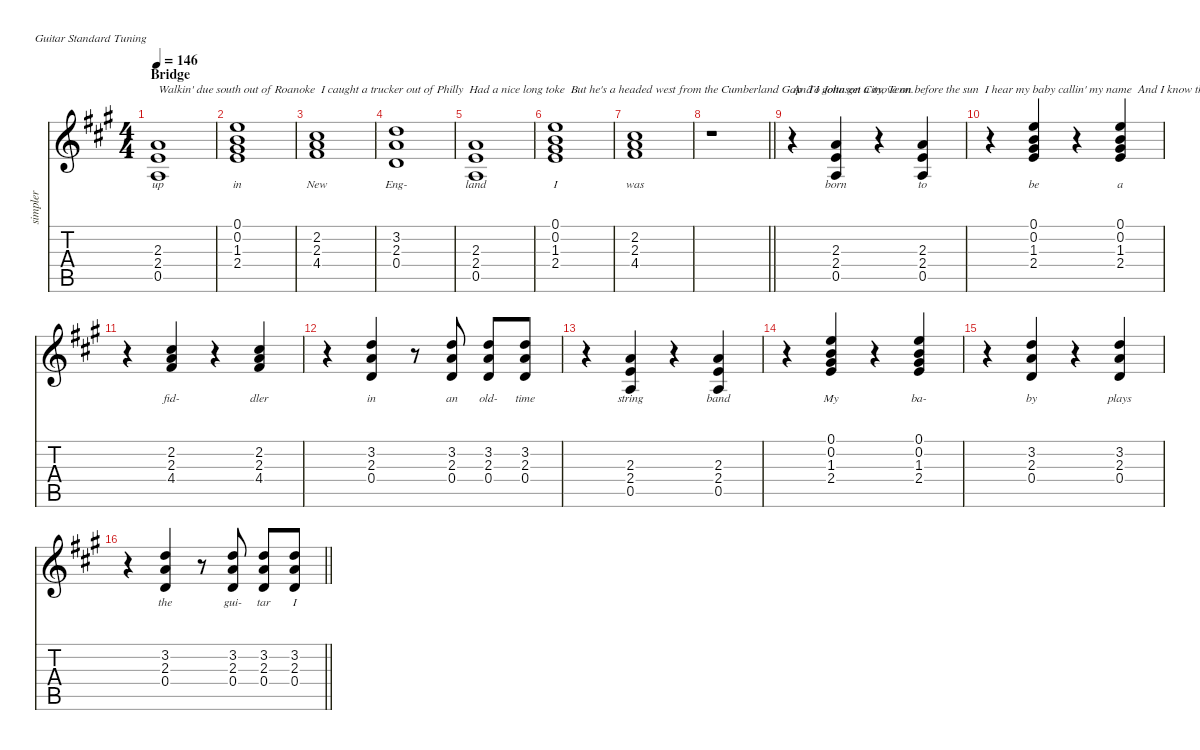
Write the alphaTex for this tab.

\defaultSystemsLayout 4
\hideDynamics
\bracketExtendMode nobrackets
\otherSystemsTrackNameOrientation horizontal
\track ("Guitar - simpler" "simpler") {defaultSystemsLayout 8 mute instrument acousticguitarsteel}
\staff {score tabs}
\tuning (E4 B3 G3 D3 A2 E2)
\ts (4 4)
\section ("" "Bridge")
\tempo 146
\clef g2
\ks a
(2.3{acc forcenatural} 2.4{acc forcenatural} 0.5{acc forcenatural}).1{txt "Walkin' due south out of Roanoke  I caught a trucker out of Philly  Had a nice long toke  But he's a headed west from the Cumberland Gap  To Johnson City, Tenn." lyrics (0 "up") lyrics (1 "") lyrics (2 "") lyrics (3 "") lyrics (4 "") dy f} |
(0.1{acc forcenatural} 0.2{acc forcenatural} 1.3{acc #} 2.4{acc forcenatural}).1{lyrics (0 "in") lyrics (1 "") lyrics (2 "") lyrics (3 "") lyrics (4 "")} |
(2.3{acc forcenatural} 4.4{acc #} 2.2{acc #}).1{lyrics (0 "New") lyrics (1 "") lyrics (2 "") lyrics (3 "") lyrics (4 "")} |
(3.2{acc forcenatural} 2.3{acc forcenatural} 0.4{acc forcenatural}).1{lyrics (0 "Eng-") lyrics (1 "") lyrics (2 "") lyrics (3 "") lyrics (4 "")} |
(2.3{acc forcenatural} 2.4{acc forcenatural} 0.5{acc forcenatural}).1{lyrics (0 "land") lyrics (1 "") lyrics (2 "") lyrics (3 "") lyrics (4 "")} |
(0.2{acc forcenatural} 1.3{acc #} 2.4{acc forcenatural} 0.1{acc forcenatural}).1{lyrics (0 "I") lyrics (1 "") lyrics (2 "") lyrics (3 "") lyrics (4 "")} |
(2.3{acc forcenatural} 4.4{acc #} 2.2{acc #}).1{lyrics (0 "was") lyrics (1 "") lyrics (2 "") lyrics (3 "") lyrics (4 "")} |
\barLineRight lightlight
r.1 |
r.4{txt "And I gotta get a move on before the sun  I hear my baby callin' my name  And I know that she's the only one  And if I die in Raleigh  At least I will die free"} (2.3{acc forcenatural} 2.4{acc forcenatural} 0.5{acc forcenatural}).4{lyrics (0 "born") lyrics (1 "") lyrics (2 "") lyrics (3 "") lyrics (4 "")} r.4 (2.3{acc forcenatural} 2.4{acc forcenatural} 0.5{acc forcenatural}).4{lyrics (0 "to") lyrics (1 "") lyrics (2 "") lyrics (3 "") lyrics (4 "")} |
r.4 (0.1{acc forcenatural} 0.2{acc forcenatural} 1.3{acc #} 2.4{acc forcenatural}).4{lyrics (0 "be") lyrics (1 "") lyrics (2 "") lyrics (3 "") lyrics (4 "")} r.4 (0.1{acc forcenatural} 0.2{acc forcenatural} 1.3{acc #} 2.4{acc forcenatural}).4{lyrics (0 "a") lyrics (1 "") lyrics (2 "") lyrics (3 "") lyrics (4 "")} |
r.4 (2.3{acc forcenatural} 4.4{acc #} 2.2{acc #}).4{lyrics (0 "fid-") lyrics (1 "") lyrics (2 "") lyrics (3 "") lyrics (4 "")} r.4 (2.3{acc forcenatural} 4.4{acc #} 2.2{acc #}).4{lyrics (0 "dler") lyrics (1 "") lyrics (2 "") lyrics (3 "") lyrics (4 "")} |
r.4 (3.2{acc forcenatural} 2.3{acc forcenatural} 0.4{acc forcenatural}).4{lyrics (0 "in") lyrics (1 "") lyrics (2 "") lyrics (3 "") lyrics (4 "")} r.8 (3.2{acc forcenatural} 2.3{acc forcenatural} 0.4{acc forcenatural}).8{lyrics (0 "an") lyrics (1 "") lyrics (2 "") lyrics (3 "") lyrics (4 "")} (3.2{acc forcenatural} 2.3{acc forcenatural} 0.4{acc forcenatural}).8{lyrics (0 "old-") lyrics (1 "") lyrics (2 "") lyrics (3 "") lyrics (4 "")} (3.2{acc forcenatural} 2.3{acc forcenatural} 0.4{acc forcenatural}).8{lyrics (0 "time") lyrics (1 "") lyrics (2 "") lyrics (3 "") lyrics (4 "")} |
r.4 (2.3{acc forcenatural} 2.4{acc forcenatural} 0.5{acc forcenatural}).4{lyrics (0 "string") lyrics (1 "") lyrics (2 "") lyrics (3 "") lyrics (4 "")} r.4 (2.3{acc forcenatural} 2.4{acc forcenatural} 0.5{acc forcenatural}).4{lyrics (0 "band") lyrics (1 "") lyrics (2 "") lyrics (3 "") lyrics (4 "")} |
r.4 (0.1{acc forcenatural} 0.2{acc forcenatural} 1.3{acc #} 2.4{acc forcenatural}).4{lyrics (0 "My") lyrics (1 "") lyrics (2 "") lyrics (3 "") lyrics (4 "")} r.4 (0.1{acc forcenatural} 0.2{acc forcenatural} 1.3{acc #} 2.4{acc forcenatural}).4{lyrics (0 "ba-") lyrics (1 "") lyrics (2 "") lyrics (3 "") lyrics (4 "")} |
r.4 (3.2{acc forcenatural} 2.3{acc forcenatural} 0.4{acc forcenatural}).4{lyrics (0 "by") lyrics (1 "") lyrics (2 "") lyrics (3 "") lyrics (4 "")} r.4 (3.2{acc forcenatural} 2.3{acc forcenatural} 0.4{acc forcenatural}).4{lyrics (0 "plays") lyrics (1 "") lyrics (2 "") lyrics (3 "") lyrics (4 "")} |
\barLineRight lightlight
r.4 (3.2{acc forcenatural} 2.3{acc forcenatural} 0.4{acc forcenatural}).4{lyrics (0 "the") lyrics (1 "") lyrics (2 "") lyrics (3 "") lyrics (4 "")} r.8 (3.2{acc forcenatural} 2.3{acc forcenatural} 0.4{acc forcenatural}).8{lyrics (0 "gui-") lyrics (1 "") lyrics (2 "") lyrics (3 "") lyrics (4 "")} (3.2{acc forcenatural} 2.3{acc forcenatural} 0.4{acc forcenatural}).8{lyrics (0 "tar") lyrics (1 "") lyrics (2 "") lyrics (3 "") lyrics (4 "")} (3.2{acc forcenatural} 2.3{acc forcenatural} 0.4{acc forcenatural}).8{lyrics (0 "I") lyrics (1 "") lyrics (2 "") lyrics (3 "") lyrics (4 "")}
